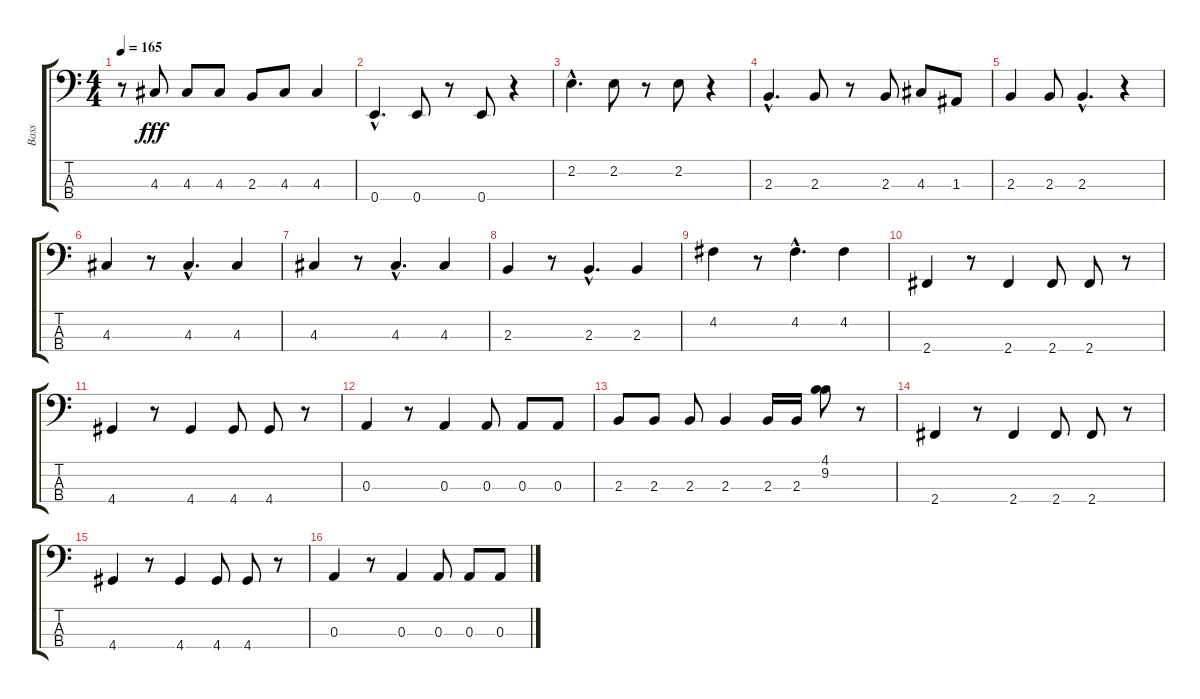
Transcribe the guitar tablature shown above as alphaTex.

\track ("Bass" "Bass") {instrument slapbass1}
\staff {score tabs}
\tuning (G2 D2 A1 E1) {hide}
\ts (4 4)
\tempo 165
\clef f4
\ks c
r.8{dy fff} 4.3.8 4.3.8 4.3.8 2.3.8 4.3.8 4.3.4 |
0.4{hac}.4{d} 0.4.8 r.8 0.4.8 r.4 |
2.2{hac}.4{d} 2.2.8 r.8 2.2.8 r.4 |
2.3{hac}.4{d} 2.3.8 r.8 2.3.8 4.3.8 1.3.8 |
2.3.4 2.3.8 2.3{hac}.4{d} r.4 |
4.3.4 r.8 4.3{hac}.4{d} 4.3.4 |
4.3.4 r.8 4.3{hac}.4{d} 4.3.4 |
2.3.4 r.8 2.3{hac}.4{d} 2.3.4 |
4.2.4 r.8 4.2{hac}.4{d} 4.2.4 |
2.4.4 r.8 2.4.4 2.4.8 2.4.8 r.8 |
4.4.4 r.8 4.4.4 4.4.8 4.4.8 r.8 |
0.3.4 r.8 0.3.4 0.3.8 0.3.8 0.3.8 |
2.3.8 2.3.8 2.3.8 2.3.4 2.3.16 2.3.16 (4.1 9.2).8 r.8 |
2.4.4 r.8 2.4.4 2.4.8 2.4.8 r.8 |
4.4.4 r.8 4.4.4 4.4.8 4.4.8 r.8 |
0.3.4 r.8 0.3.4 0.3.8 0.3.8 0.3.8
